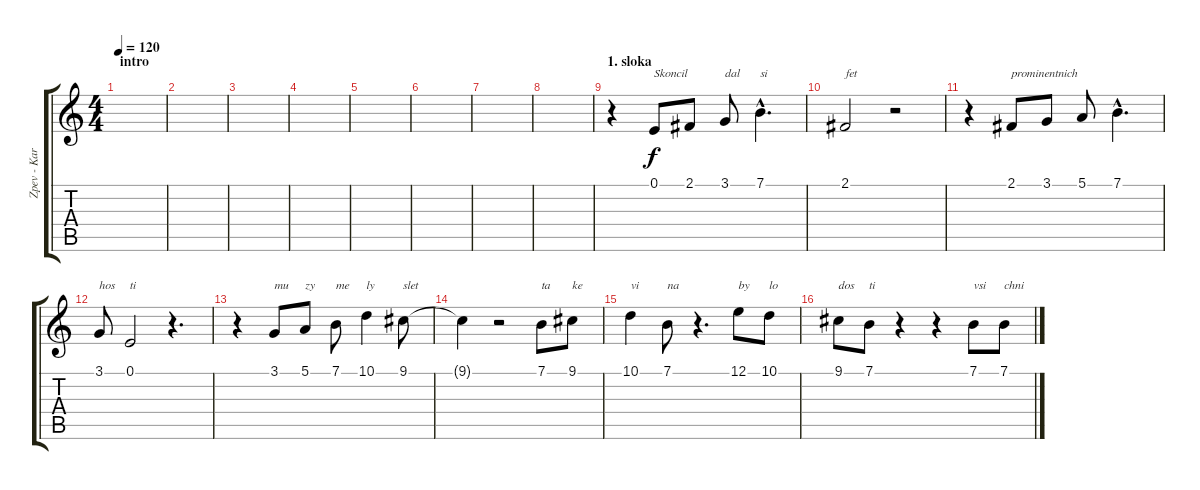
\track ("Zpev - Karel Plihal" "Zpev - Kar") {instrument frenchhorn}
\staff {score tabs}
\tuning (E4 B3 G3 D3 A2 E2) {hide}
\ts (4 4)
\section ("" "intro")
\tempo 120
\clef g2
\ks c
|
|
|
|
|
|
|
|
\section ("" "1. sloka")
r.4 0.1.8{txt "Skoncil"} 2.1.8 3.1.8{txt "dal"} 7.1{hac}.4{d txt "si"} |
2.1.2{txt "fet"} r.2 |
r.4 2.1.8{txt "prominentnich"} 3.1.8 5.1.8 7.1{hac}.4{d} |
3.1.8{txt "hos"} 0.1.2{txt "ti"} r.4{d} |
r.4 3.1.8{txt "mu"} 5.1.8{txt "zy"} 7.1.8{txt "me"} 10.1.4{txt "ly"} 9.1.8{txt "slet"} |
9.1{t}.4 r.2 7.1.8{txt "ta"} 9.1.8{txt "ke"} |
10.1.4{txt "vi"} 7.1.8{txt "na"} r.4{d} 12.1.8{txt "by"} 10.1.8{txt "lo"} |
9.1.8{txt "dos"} 7.1.8{txt "ti"} r.4 r.4 7.1.8{txt "vsi"} 7.1.8{txt "chni"}
